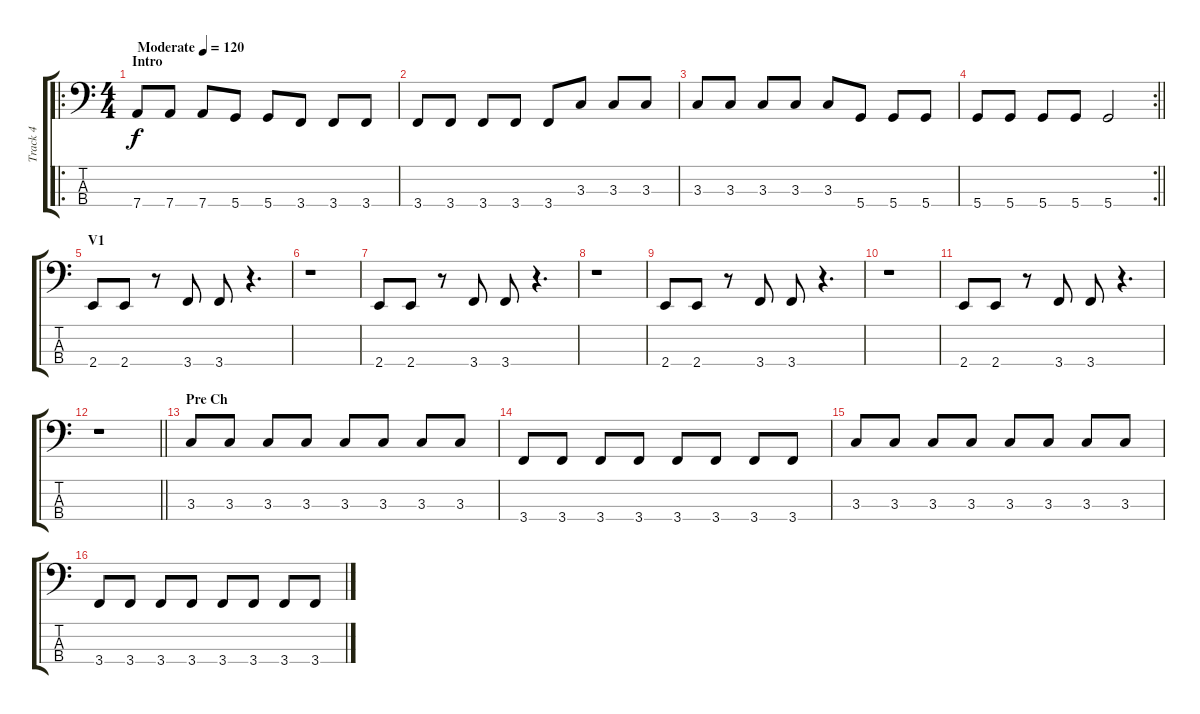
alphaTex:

\track ("Track 4" "Track 4") {instrument electricbassfinger}
\staff {score tabs}
\tuning (G2 D2 A1 D1) {hide}
\ro
\ts (4 4)
\section ("" "Intro")
\tempo (120 "Moderate")
\clef f4
\ks c
7.4.8{dy f instrument electricbassfinger} 7.4.8 7.4.8 5.4.8 5.4.8 3.4.8 3.4.8 3.4.8 |
3.4.8 3.4.8 3.4.8 3.4.8 3.4.8 3.3.8 3.3.8 3.3.8 |
3.3.8 3.3.8 3.3.8 3.3.8 3.3.8 5.4.8 5.4.8 5.4.8 |
\rc 2
\barLineRight lightlight
5.4.8 5.4.8 5.4.8 5.4.8 5.4.2 |
\section ("" "V1")
2.4.8 2.4.8 r.8 3.4.8 3.4.8 r.4{d} |
r.1 |
2.4.8 2.4.8 r.8 3.4.8 3.4.8 r.4{d} |
r.1 |
2.4.8 2.4.8 r.8 3.4.8 3.4.8 r.4{d} |
r.1 |
2.4.8 2.4.8 r.8 3.4.8 3.4.8 r.4{d} |
\barLineRight lightlight
r.1 |
\section ("" "Pre Ch")
3.3.8 3.3.8 3.3.8 3.3.8 3.3.8 3.3.8 3.3.8 3.3.8 |
3.4.8 3.4.8 3.4.8 3.4.8 3.4.8 3.4.8 3.4.8 3.4.8 |
3.3.8 3.3.8 3.3.8 3.3.8 3.3.8 3.3.8 3.3.8 3.3.8 |
3.4.8 3.4.8 3.4.8 3.4.8 3.4.8 3.4.8 3.4.8 3.4.8
